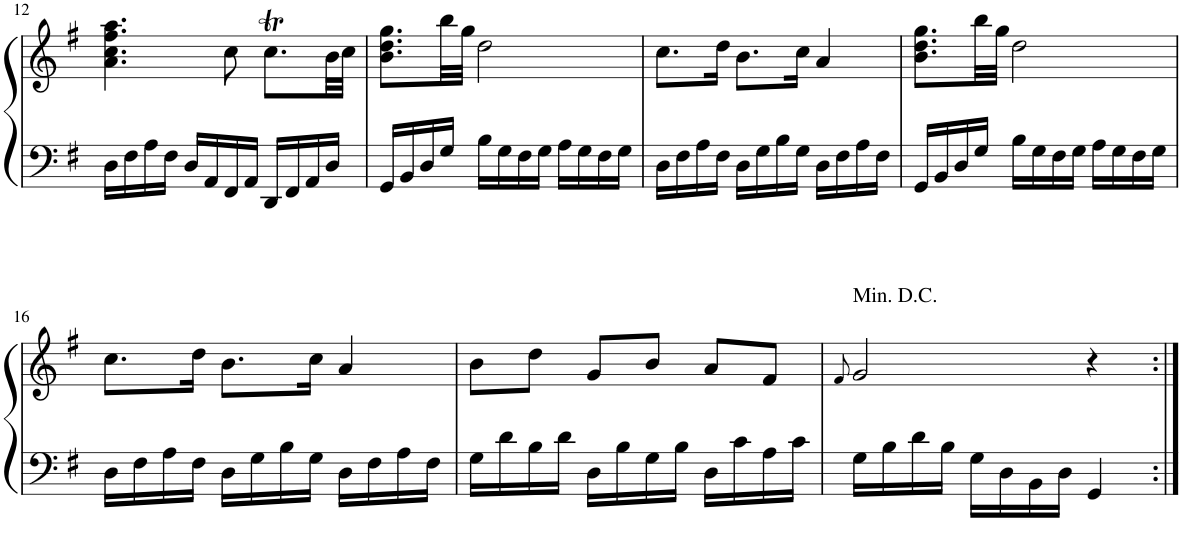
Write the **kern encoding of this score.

**kern	**kern
*part1	*part1
*staff2	*staff1
*I"Piano	*
*I'Pno.	*
!!LO:PB:g=z
*clefF4	*clefG2
*k[f#]	*k[f#]
*M3/4	*M3/4
=12	=12
16D\LL	4.a\ 4.cc\ 4.ff#\ 4.aa\
16F#\	.
16A\	.
16F#\JJ	.
16D/LL	.
16AA/	.
16FF#/	8cc\
16AA/JJ	.
16DD/LL	8.ccT\L
16FF#/	.
16AA/	.
16D/JJ	32b\LL
.	32cc\JJJ
=13	=13
16GG/LL	8.b\ 8.dd\ 8.gg\L
16BB/	.
16D/	.
16G/JJ	32bb\LL
.	32gg\JJJ
16B\LL	2dd\
16G\	.
16F#\	.
16G\JJ	.
16A\LL	.
16G\	.
16F#\	.
16G\JJ	.
=14	=14
16D\LL	8.cc\L
16F#\	.
16A\	.
16F#\JJ	16dd\Jk
16D\LL	8.b\L
16G\	.
16B\	.
16G\JJ	16cc\Jk
16D\LL	4a/
16F#\	.
16A\	.
16F#\JJ	.
=15	=15
16GG/LL	8.b\ 8.dd\ 8.gg\L
16BB/	.
16D/	.
16G/JJ	32bb\LL
.	32gg\JJJ
16B\LL	2dd\
16G\	.
16F#\	.
16G\JJ	.
16A\LL	.
16G\	.
16F#\	.
16G\JJ	.
!!LO:LB:g=z
=16	=16
16D\LL	8.cc\L
16F#\	.
16A\	.
16F#\JJ	16dd\Jk
16D\LL	8.b\L
16G\	.
16B\	.
16G\JJ	16cc\Jk
16D\LL	4a/
16F#\	.
16A\	.
16F#\JJ	.
=17	=17
16G\LL	8b\L
16d\	.
16B\	8dd\J
16d\JJ	.
16D\LL	8g/L
16B\	.
16G\	8b/J
16B\JJ	.
16D\LL	8a/L
16c\	.
16A\	8f#/J
16c\JJ	.
=18	=18
.	8qf#/
!	!LO:TX:a:t=Min. D.C.
16G\LL	2g/
16B\	.
16d\	.
16B\JJ	.
16G\LL	.
16D\	.
16BB\	.
16D\JJ	.
4GG/	4r
=:|!	=:|!
*-	*-
